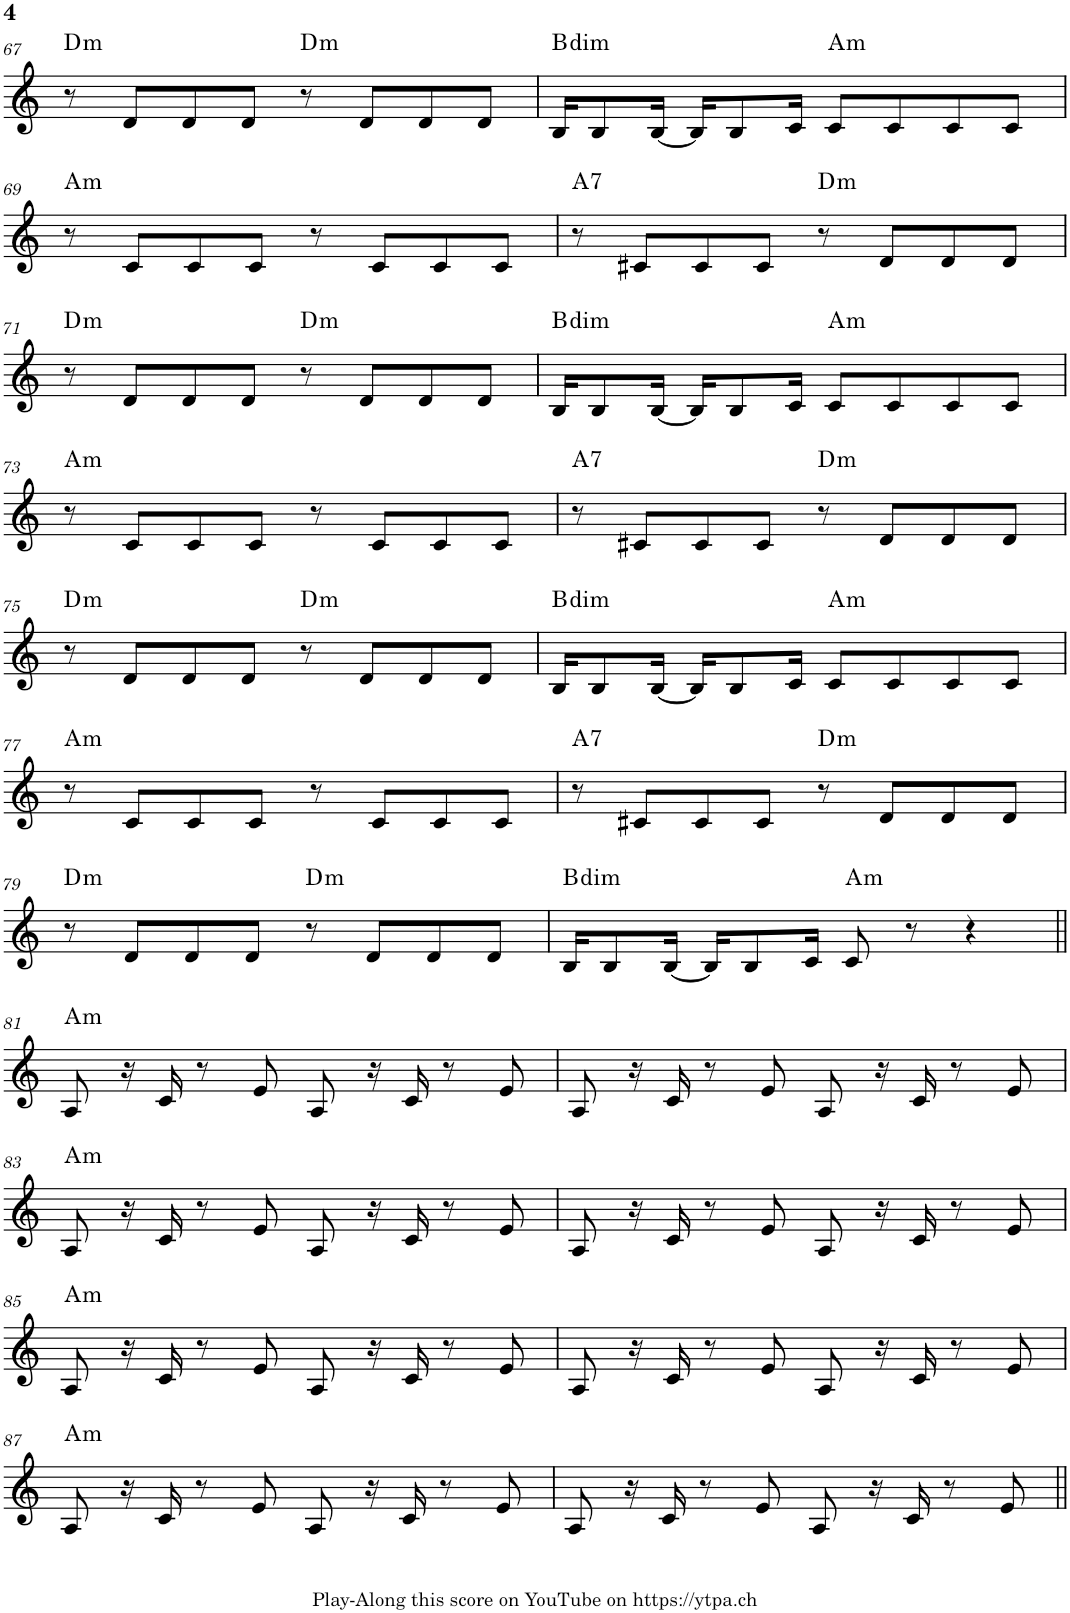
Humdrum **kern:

**kern	**harte
*part1	*part1
*staff1	*
*I"Piano	*
*I'Pno.	*
!!LO:PB:g=z
*clefG2	*
*k[]	*
*M4/4	*
=67	=67
!	!LO:H:kt=m
8r	D:min
8d/L	.
8d/	.
8d/J	.
!	!LO:H:kt=m
8r	D:min
8d/L	.
8d/	.
8d/J	.
=68	=68
!	!LO:H:kt=dim
16B/KL	B:dim
8B/	.
[16B/Jk	.
16B/KL]	.
8B/	.
16c/Jk	.
!	!LO:H:kt=m
8c/L	A:min
8c/	.
8c/	.
8c/J	.
!!LO:LB:g=z
=69	=69
!	!LO:H:kt=m
8r	A:min
8c/L	.
8c/	.
8c/J	.
8r	.
8c/L	.
8c/	.
8c/J	.
=70	=70
!	!LO:H:kt=7
8r	A:7
8c#X/L	.
8c#/	.
8c#/J	.
!	!LO:H:kt=m
8r	D:min
8d/L	.
8d/	.
8d/J	.
!!LO:LB:g=z
=71	=71
!	!LO:H:kt=m
8r	D:min
8d/L	.
8d/	.
8d/J	.
!	!LO:H:kt=m
8r	D:min
8d/L	.
8d/	.
8d/J	.
=72	=72
!	!LO:H:kt=dim
16B/KL	B:dim
8B/	.
[16B/Jk	.
16B/KL]	.
8B/	.
16c/Jk	.
!	!LO:H:kt=m
8c/L	A:min
8c/	.
8c/	.
8c/J	.
!!LO:LB:g=z
=73	=73
!	!LO:H:kt=m
8r	A:min
8c/L	.
8c/	.
8c/J	.
8r	.
8c/L	.
8c/	.
8c/J	.
=74	=74
!	!LO:H:kt=7
8r	A:7
8c#X/L	.
8c#/	.
8c#/J	.
!	!LO:H:kt=m
8r	D:min
8d/L	.
8d/	.
8d/J	.
!!LO:LB:g=z
=75	=75
!	!LO:H:kt=m
8r	D:min
8d/L	.
8d/	.
8d/J	.
!	!LO:H:kt=m
8r	D:min
8d/L	.
8d/	.
8d/J	.
=76	=76
!	!LO:H:kt=dim
16B/KL	B:dim
8B/	.
[16B/Jk	.
16B/KL]	.
8B/	.
16c/Jk	.
!	!LO:H:kt=m
8c/L	A:min
8c/	.
8c/	.
8c/J	.
!!LO:LB:g=z
=77	=77
!	!LO:H:kt=m
8r	A:min
8c/L	.
8c/	.
8c/J	.
8r	.
8c/L	.
8c/	.
8c/J	.
=78	=78
!	!LO:H:kt=7
8r	A:7
8c#X/L	.
8c#/	.
8c#/J	.
!	!LO:H:kt=m
8r	D:min
8d/L	.
8d/	.
8d/J	.
!!LO:LB:g=z
=79	=79
!	!LO:H:kt=m
8r	D:min
8d/L	.
8d/	.
8d/J	.
!	!LO:H:kt=m
8r	D:min
8d/L	.
8d/	.
8d/J	.
=80	=80
!	!LO:H:kt=dim
16B/KL	B:dim
8B/	.
[16B/Jk	.
16B/KL]	.
8B/	.
16c/Jk	.
!	!LO:H:kt=m
8c/	A:min
8r	.
4r	.
!!LO:LB:g=z
=81||	=81||
!	!LO:H:kt=m
8A/	A:min
16r	.
16c/	.
8r	.
8e/	.
8A/	.
16r	.
16c/	.
8r	.
8e/	.
=82	=82
8A/	.
16r	.
16c/	.
8r	.
8e/	.
8A/	.
16r	.
16c/	.
8r	.
8e/	.
!!LO:LB:g=z
=83	=83
!	!LO:H:kt=m
8A/	A:min
16r	.
16c/	.
8r	.
8e/	.
8A/	.
16r	.
16c/	.
8r	.
8e/	.
=84	=84
8A/	.
16r	.
16c/	.
8r	.
8e/	.
8A/	.
16r	.
16c/	.
8r	.
8e/	.
!!LO:LB:g=z
=85	=85
!	!LO:H:kt=m
8A/	A:min
16r	.
16c/	.
8r	.
8e/	.
8A/	.
16r	.
16c/	.
8r	.
8e/	.
=86	=86
8A/	.
16r	.
16c/	.
8r	.
8e/	.
8A/	.
16r	.
16c/	.
8r	.
8e/	.
!!LO:LB:g=z
=87	=87
!	!LO:H:kt=m
8A/	A:min
16r	.
16c/	.
8r	.
8e/	.
8A/	.
16r	.
16c/	.
8r	.
8e/	.
=88	=88
8A/	.
16r	.
16c/	.
8r	.
8e/	.
8A/	.
16r	.
16c/	.
8r	.
8e/	.
=||	=||
*-	*-
